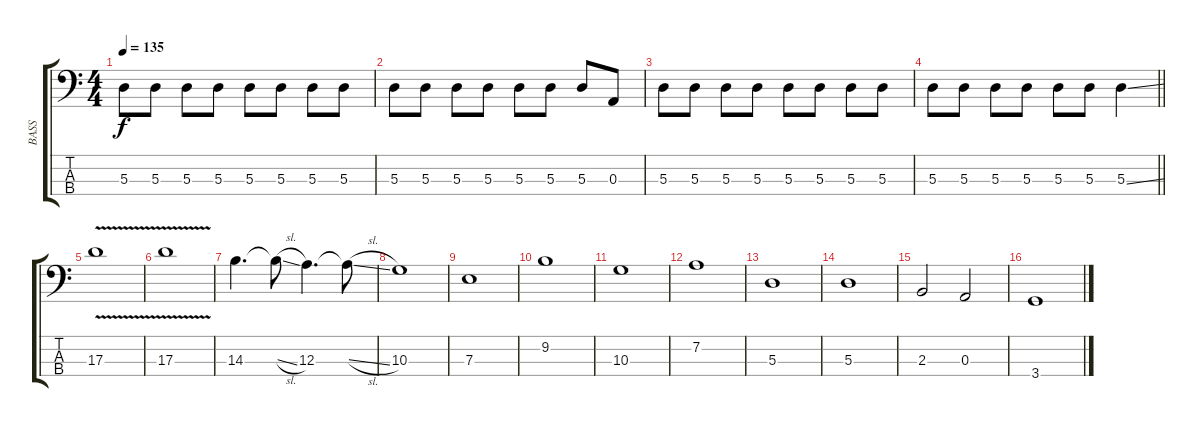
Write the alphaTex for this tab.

\track ("BASS" "BASS") {instrument electricbassfinger}
\staff {score tabs}
\tuning (G2 D2 A1 E1) {hide}
\ts (4 4)
\tempo 135
\clef f4
\ks c
5.3.8{dy f} 5.3.8 5.3.8 5.3.8 5.3.8 5.3.8 5.3.8 5.3.8 |
5.3.8 5.3.8 5.3.8 5.3.8 5.3.8 5.3.8 5.3.8 0.3.8 |
5.3.8 5.3.8 5.3.8 5.3.8 5.3.8 5.3.8 5.3.8 5.3.8 |
\barLineRight lightlight
5.3.8 5.3.8 5.3.8 5.3.8 5.3.8 5.3.8 5.3{ss}.4 |
17.3{v}.1 |
17.3{v}.1 |
14.3.4{d} 14.3{sl t}.8 12.3.4{d} 12.3{sl t}.8 |
10.3.1 |
7.3.1 |
9.2.1 |
10.3.1 |
7.2.1 |
5.3.1 |
5.3.1 |
2.3.2 0.3.2 |
3.4.1
